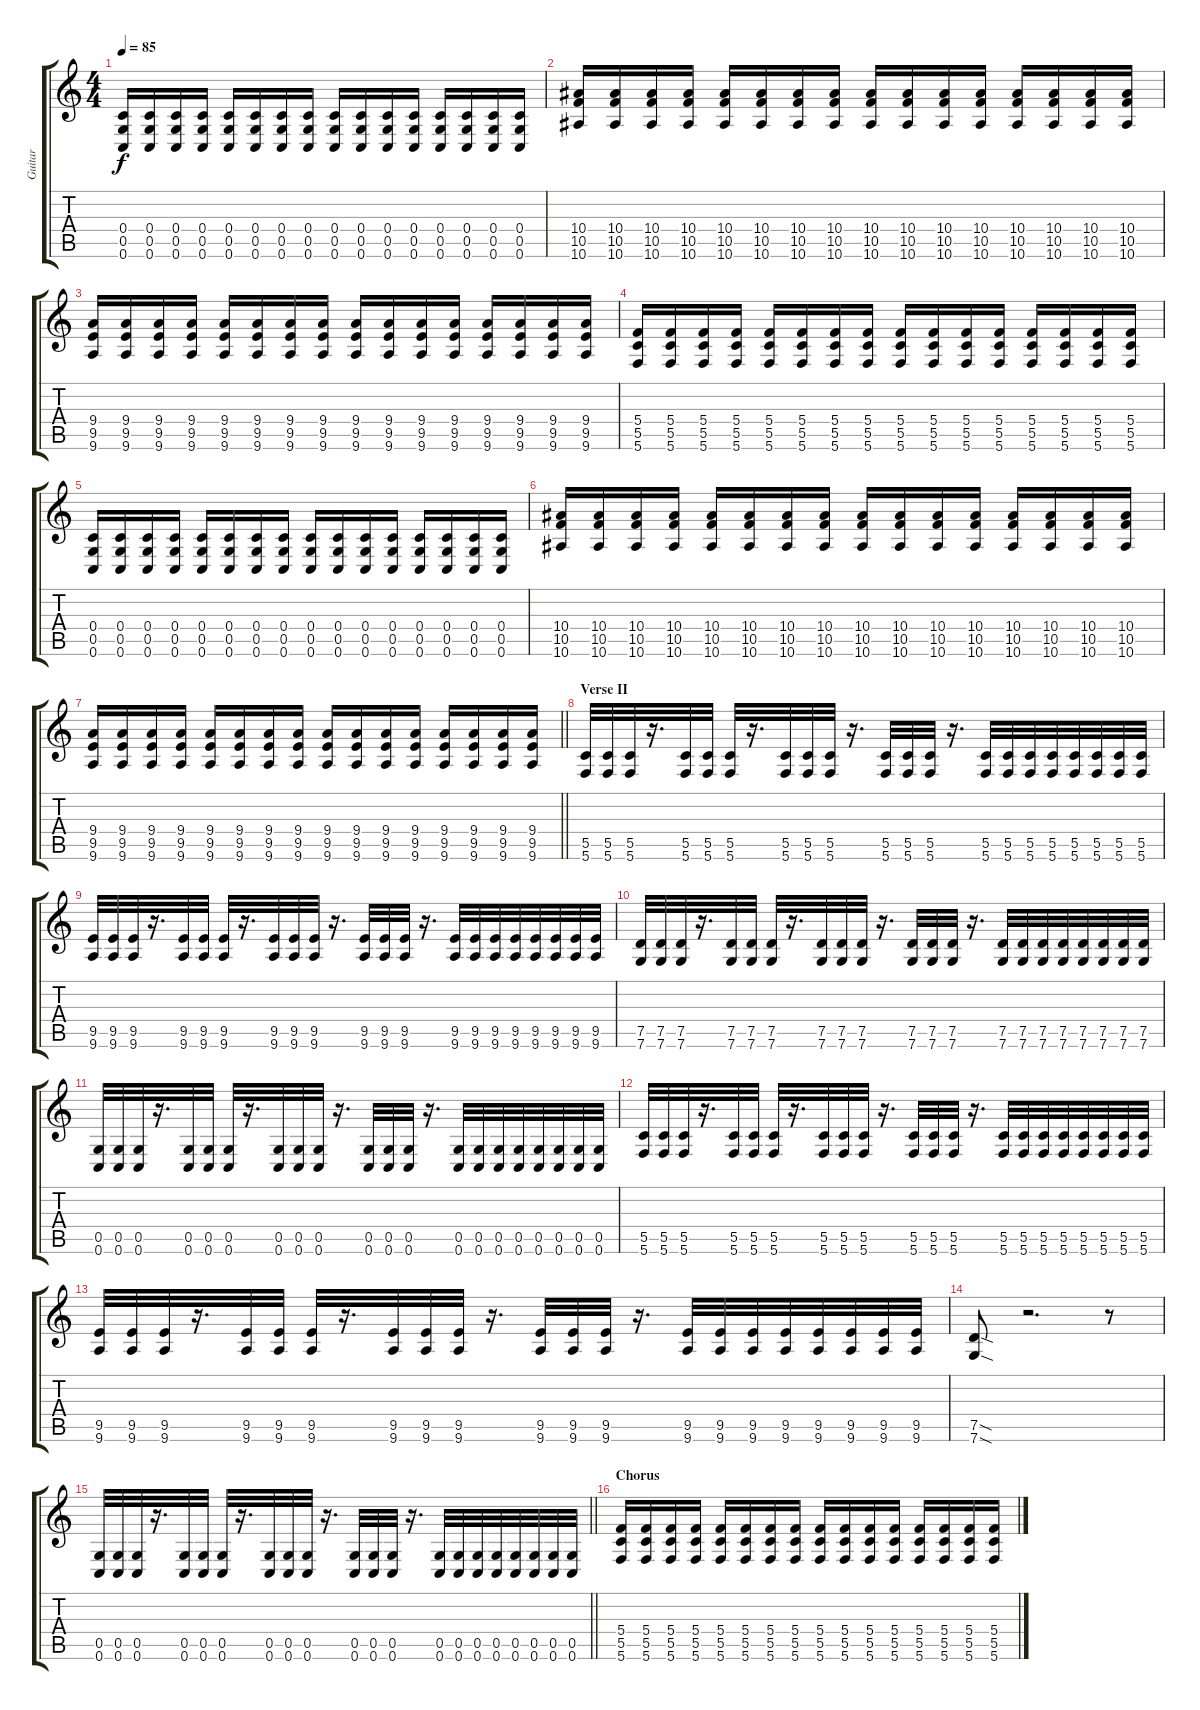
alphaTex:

\track ("Guitar" "Guitar") {instrument distortionguitar}
\staff {score tabs}
\tuning (D4 A3 F3 C3 G2 C2) {hide}
\ts (4 4)
\tempo 85
\clef g2
\ks c
(0.4 0.5 0.6).16{dy f} (0.4 0.5 0.6).16 (0.4 0.5 0.6).16 (0.4 0.5 0.6).16 (0.4 0.5 0.6).16 (0.4 0.5 0.6).16 (0.4 0.5 0.6).16 (0.4 0.5 0.6).16 (0.4 0.5 0.6).16 (0.4 0.5 0.6).16 (0.4 0.5 0.6).16 (0.4 0.5 0.6).16 (0.4 0.5 0.6).16 (0.4 0.5 0.6).16 (0.4 0.5 0.6).16 (0.4 0.5 0.6).16 |
(10.4 10.5 10.6).16 (10.4 10.5 10.6).16 (10.4 10.5 10.6).16 (10.4 10.5 10.6).16 (10.4 10.5 10.6).16 (10.4 10.5 10.6).16 (10.4 10.5 10.6).16 (10.4 10.5 10.6).16 (10.4 10.5 10.6).16 (10.4 10.5 10.6).16 (10.4 10.5 10.6).16 (10.4 10.5 10.6).16 (10.4 10.5 10.6).16 (10.4 10.5 10.6).16 (10.4 10.5 10.6).16 (10.4 10.5 10.6).16 |
(9.4 9.5 9.6).16 (9.4 9.5 9.6).16 (9.4 9.5 9.6).16 (9.4 9.5 9.6).16 (9.4 9.5 9.6).16 (9.4 9.5 9.6).16 (9.4 9.5 9.6).16 (9.4 9.5 9.6).16 (9.4 9.5 9.6).16 (9.4 9.5 9.6).16 (9.4 9.5 9.6).16 (9.4 9.5 9.6).16 (9.4 9.5 9.6).16 (9.4 9.5 9.6).16 (9.4 9.5 9.6).16 (9.4 9.5 9.6).16 |
(5.4 5.5 5.6).16 (5.4 5.5 5.6).16 (5.4 5.5 5.6).16 (5.4 5.5 5.6).16 (5.4 5.5 5.6).16 (5.4 5.5 5.6).16 (5.4 5.5 5.6).16 (5.4 5.5 5.6).16 (5.4 5.5 5.6).16 (5.4 5.5 5.6).16 (5.4 5.5 5.6).16 (5.4 5.5 5.6).16 (5.4 5.5 5.6).16 (5.4 5.5 5.6).16 (5.4 5.5 5.6).16 (5.4 5.5 5.6).16 |
(0.4 0.5 0.6).16 (0.4 0.5 0.6).16 (0.4 0.5 0.6).16 (0.4 0.5 0.6).16 (0.4 0.5 0.6).16 (0.4 0.5 0.6).16 (0.4 0.5 0.6).16 (0.4 0.5 0.6).16 (0.4 0.5 0.6).16 (0.4 0.5 0.6).16 (0.4 0.5 0.6).16 (0.4 0.5 0.6).16 (0.4 0.5 0.6).16 (0.4 0.5 0.6).16 (0.4 0.5 0.6).16 (0.4 0.5 0.6).16 |
(10.4 10.5 10.6).16 (10.4 10.5 10.6).16 (10.4 10.5 10.6).16 (10.4 10.5 10.6).16 (10.4 10.5 10.6).16 (10.4 10.5 10.6).16 (10.4 10.5 10.6).16 (10.4 10.5 10.6).16 (10.4 10.5 10.6).16 (10.4 10.5 10.6).16 (10.4 10.5 10.6).16 (10.4 10.5 10.6).16 (10.4 10.5 10.6).16 (10.4 10.5 10.6).16 (10.4 10.5 10.6).16 (10.4 10.5 10.6).16 |
\barLineRight lightlight
(9.4 9.5 9.6).16 (9.4 9.5 9.6).16 (9.4 9.5 9.6).16 (9.4 9.5 9.6).16 (9.4 9.5 9.6).16 (9.4 9.5 9.6).16 (9.4 9.5 9.6).16 (9.4 9.5 9.6).16 (9.4 9.5 9.6).16 (9.4 9.5 9.6).16 (9.4 9.5 9.6).16 (9.4 9.5 9.6).16 (9.4 9.5 9.6).16 (9.4 9.5 9.6).16 (9.4 9.5 9.6).16 (9.4 9.5 9.6).16 |
\section ("" "Verse II")
(5.5 5.6).32 (5.5 5.6).32 (5.5 5.6).32 r.16{d} (5.5 5.6).32 (5.5 5.6).32 (5.5 5.6).32 r.16{d} (5.5 5.6).32 (5.5 5.6).32 (5.5 5.6).32 r.16{d} (5.5 5.6).32 (5.5 5.6).32 (5.5 5.6).32 r.16{d} (5.5 5.6).32 (5.5 5.6).32 (5.5 5.6).32 (5.5 5.6).32 (5.5 5.6).32 (5.5 5.6).32 (5.5 5.6).32 (5.5 5.6).32 |
(9.5 9.6).32 (9.5 9.6).32 (9.5 9.6).32 r.16{d} (9.5 9.6).32 (9.5 9.6).32 (9.5 9.6).32 r.16{d} (9.5 9.6).32 (9.5 9.6).32 (9.5 9.6).32 r.16{d} (9.5 9.6).32 (9.5 9.6).32 (9.5 9.6).32 r.16{d} (9.5 9.6).32 (9.5 9.6).32 (9.5 9.6).32 (9.5 9.6).32 (9.5 9.6).32 (9.5 9.6).32 (9.5 9.6).32 (9.5 9.6).32 |
(7.5 7.6).32 (7.5 7.6).32 (7.5 7.6).32 r.16{d} (7.5 7.6).32 (7.5 7.6).32 (7.5 7.6).32 r.16{d} (7.5 7.6).32 (7.5 7.6).32 (7.5 7.6).32 r.16{d} (7.5 7.6).32 (7.5 7.6).32 (7.5 7.6).32 r.16{d} (7.5 7.6).32 (7.5 7.6).32 (7.5 7.6).32 (7.5 7.6).32 (7.5 7.6).32 (7.5 7.6).32 (7.5 7.6).32 (7.5 7.6).32 |
(0.5 0.6).32 (0.5 0.6).32 (0.5 0.6).32 r.16{d} (0.5 0.6).32 (0.5 0.6).32 (0.5 0.6).32 r.16{d} (0.5 0.6).32 (0.5 0.6).32 (0.5 0.6).32 r.16{d} (0.5 0.6).32 (0.5 0.6).32 (0.5 0.6).32 r.16{d} (0.5 0.6).32 (0.5 0.6).32 (0.5 0.6).32 (0.5 0.6).32 (0.5 0.6).32 (0.5 0.6).32 (0.5 0.6).32 (0.5 0.6).32 |
(5.5 5.6).32 (5.5 5.6).32 (5.5 5.6).32 r.16{d} (5.5 5.6).32 (5.5 5.6).32 (5.5 5.6).32 r.16{d} (5.5 5.6).32 (5.5 5.6).32 (5.5 5.6).32 r.16{d} (5.5 5.6).32 (5.5 5.6).32 (5.5 5.6).32 r.16{d} (5.5 5.6).32 (5.5 5.6).32 (5.5 5.6).32 (5.5 5.6).32 (5.5 5.6).32 (5.5 5.6).32 (5.5 5.6).32 (5.5 5.6).32 |
(9.5 9.6).32 (9.5 9.6).32 (9.5 9.6).32 r.16{d} (9.5 9.6).32 (9.5 9.6).32 (9.5 9.6).32 r.16{d} (9.5 9.6).32 (9.5 9.6).32 (9.5 9.6).32 r.16{d} (9.5 9.6).32 (9.5 9.6).32 (9.5 9.6).32 r.16{d} (9.5 9.6).32 (9.5 9.6).32 (9.5 9.6).32 (9.5 9.6).32 (9.5 9.6).32 (9.5 9.6).32 (9.5 9.6).32 (9.5 9.6).32 |
(7.5{sod} 7.6{sod}).8 r.2{d} r.8 |
\barLineRight lightlight
(0.5 0.6).32 (0.5 0.6).32 (0.5 0.6).32 r.16{d} (0.5 0.6).32 (0.5 0.6).32 (0.5 0.6).32 r.16{d} (0.5 0.6).32 (0.5 0.6).32 (0.5 0.6).32 r.16{d} (0.5 0.6).32 (0.5 0.6).32 (0.5 0.6).32 r.16{d} (0.5 0.6).32 (0.5 0.6).32 (0.5 0.6).32 (0.5 0.6).32 (0.5 0.6).32 (0.5 0.6).32 (0.5 0.6).32 (0.5 0.6).32 |
\section ("" "Chorus")
(5.4 5.5 5.6).16 (5.4 5.5 5.6).16 (5.4 5.5 5.6).16 (5.4 5.5 5.6).16 (5.4 5.5 5.6).16 (5.4 5.5 5.6).16 (5.4 5.5 5.6).16 (5.4 5.5 5.6).16 (5.4 5.5 5.6).16 (5.4 5.5 5.6).16 (5.4 5.5 5.6).16 (5.4 5.5 5.6).16 (5.4 5.5 5.6).16 (5.4 5.5 5.6).16 (5.4 5.5 5.6).16 (5.4 5.5 5.6).16
